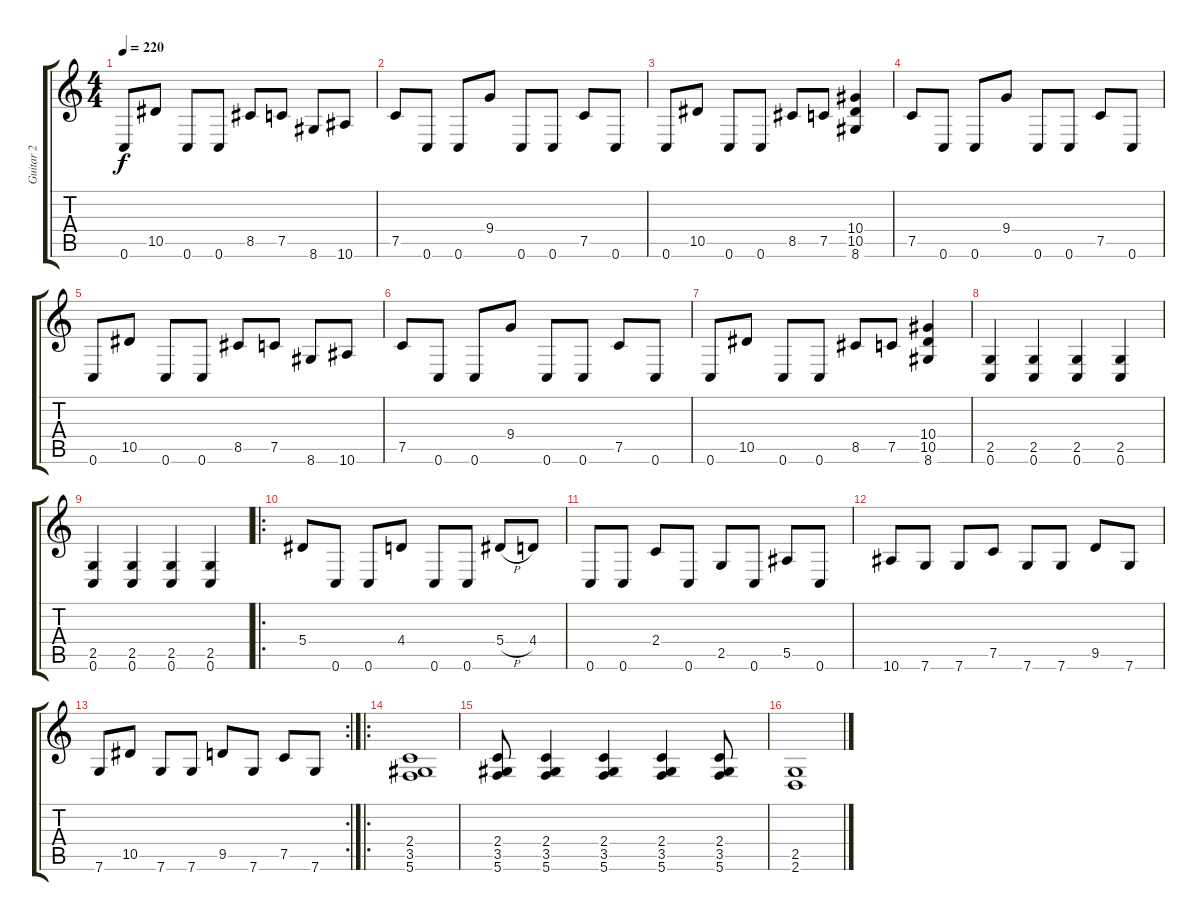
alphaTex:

\track ("Guitar 2" "Guitar 2") {instrument distortionguitar}
\staff {score tabs}
\tuning (C4 G3 Eb3 Bb2 F2 C2) {hide}
\ts (4 4)
\tempo 220
\clef g2
\ks c
0.6.8{dy f} 10.5.8 0.6.8 0.6.8 8.5.8 7.5.8 8.6.8 10.6.8 |
7.5.8 0.6.8 0.6.8 9.4.8 0.6.8 0.6.8 7.5.8 0.6.8 |
0.6.8 10.5.8 0.6.8 0.6.8 8.5.8 7.5.8 (10.4 10.5 8.6).4 |
7.5.8 0.6.8 0.6.8 9.4.8 0.6.8 0.6.8 7.5.8 0.6.8 |
0.6.8 10.5.8 0.6.8 0.6.8 8.5.8 7.5.8 8.6.8 10.6.8 |
7.5.8 0.6.8 0.6.8 9.4.8 0.6.8 0.6.8 7.5.8 0.6.8 |
0.6.8 10.5.8 0.6.8 0.6.8 8.5.8 7.5.8 (10.4 10.5 8.6).4 |
(2.5 0.6).4 (2.5 0.6).4 (2.5 0.6).4 (2.5 0.6).4 |
(2.5 0.6).4 (2.5 0.6).4 (2.5 0.6).4 (2.5 0.6).4 |
\ro
5.4.8 0.6.8 0.6.8 4.4.8 0.6.8 0.6.8 5.4{h}.8 4.4.8 |
0.6.8 0.6.8 2.4.8 0.6.8 2.5.8 0.6.8 5.5.8 0.6.8 |
10.6.8 7.6.8 7.6.8 7.5.8 7.6.8 7.6.8 9.5.8 7.6.8 |
\rc 2
7.6.8 10.5.8 7.6.8 7.6.8 9.5.8 7.6.8 7.5.8 7.6.8 |
\ro
(2.4 3.5 5.6).1 |
(2.4 3.5 5.6).8 (2.4 3.5 5.6).4 (2.4 3.5 5.6).4 (2.4 3.5 5.6).4 (2.4 3.5 5.6).8 |
(2.5 2.6).1
